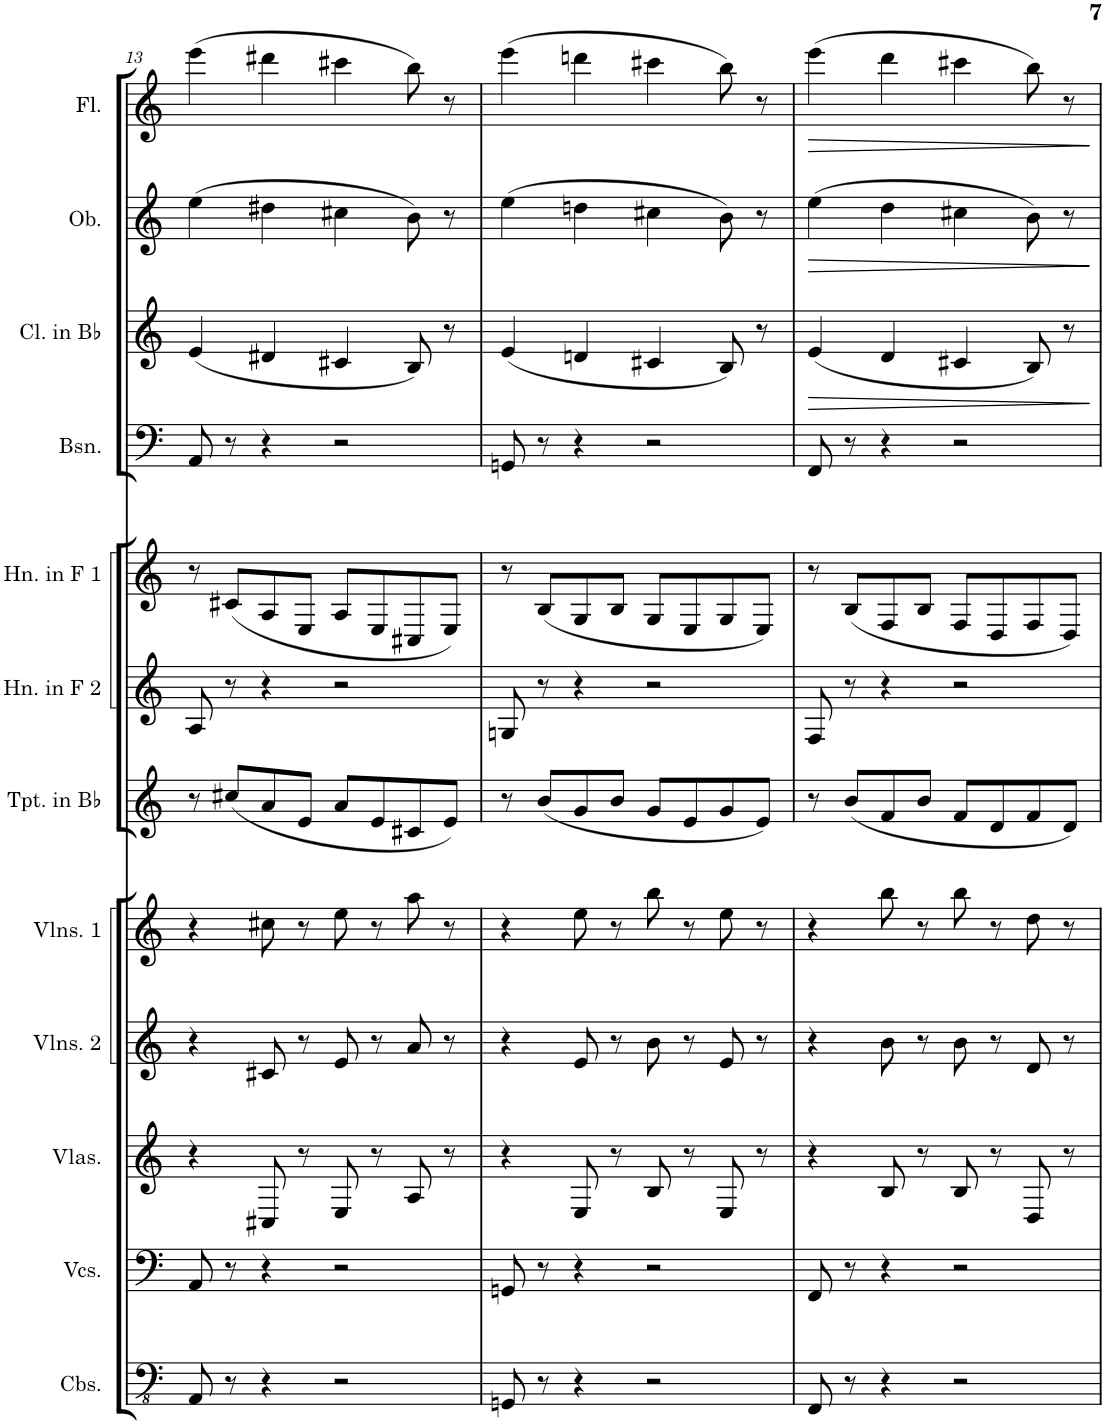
**kern	**kern	**kern	**kern	**kern	**kern	**kern	**kern	**kern	**kern	**dynam	**kern	**dynam	**kern	**dynam
*part12	*part11	*part10	*part9	*part8	*part7	*part6	*part5	*part4	*part3	*part3	*part2	*part2	*part1	*part1
*staff12	*staff11	*staff10	*staff9	*staff8	*staff7	*staff6	*staff5	*staff4	*staff3	*staff3	*staff2	*staff2	*staff1	*staff1
*I"Contrabasses	*I"Violoncellos	*I"Violas	*I"Violins 2	*I"Violins 1	*I"Trumpet in Bb	*I"Horn in F 2	*I"Horn in F 1	*I"Bassoon	*I"Clarinet in Bb	*	*I"Oboe	*	*I"Flute	*
*I'Cbs.	*I'Vcs.	*I'Vlas.	*I'Vlns. 2	*I'Vlns. 1	*I'Tpt. in Bb	*I'Hn. in F 2	*I'Hn. in F 1	*I'Bsn.	*I'Cl. in Bb	*	*I'Ob.	*	*I'Fl.	*
!!LO:PB:g=z
*clefFv4	*clefF4	*clefG2	*clefG2	*clefG2	*clefG2	*clefG2	*clefG2	*clefF4	*clefG2	*	*clefG2	*	*clefG2	*
*	*	*	*	*	*Trd1c2	*Trd4c7	*Trd4c7	*	*Trd1c2	*	*	*	*	*
*k[]	*k[]	*k[]	*k[]	*k[]	*k[]	*k[]	*k[]	*k[]	*k[]	*	*k[]	*	*k[]	*
*M4/4	*M4/4	*M4/4	*M4/4	*M4/4	*M4/4	*M4/4	*M4/4	*M4/4	*M4/4	*	*M4/4	*	*M4/4	*
=13	=13	=13	=13	=13	=13	=13	=13	=13	=13	=13	=13	=13	=13	=13
8AAA/	8AA/	4r	4r	4r	8r	8A/	8r	8AA/	(4e/	.	(4ee\	.	(4eee\	.
8r	8r	.	.	.	(8cc#X/L	8r	(8c#X/L	8r	.	.	.	.	.	.
4r	4r	8C#X/	8c#X/	8cc#X\	8a/	4r	8A/	4r	4d#X/	.	4dd#X\	.	4ddd#X\	.
.	.	8r	8r	8r	8e/J	.	8E/J	.	.	.	.	.	.	.
2r	2r	8E/	8e/	8ee\	8a/L	2r	8A/L	2r	4c#X/	.	4cc#X\	.	4ccc#X\	.
.	.	8r	8r	8r	8e/	.	8E/	.	.	.	.	.	.	.
.	.	8A/	8a/	8aa\	8c#X/	.	8C#X/	.	8B/)	.	8b\)	.	8bb\)	.
.	.	8r	8r	8r	8e/J)	.	8E/J)	.	8r	.	8r	.	8r	.
=14	=14	=14	=14	=14	=14	=14	=14	=14	=14	=14	=14	=14	=14	=14
8GGGn/	8GGn/	4r	4r	4r	8r	8Gn/	8r	8GGn/	(4e/	.	(4ee\	.	(4eee\	.
8r	8r	.	.	.	(8b/L	8r	(8B/L	8r	.	.	.	.	.	.
4r	4r	8E/	8e/	8ee\	8g/	4r	8G/	4r	4dn/	.	4ddn\	.	4dddn\	.
.	.	8r	8r	8r	8b/J	.	8B/J	.	.	.	.	.	.	.
2r	2r	8B/	8b\	8bb\	8g/L	2r	8G/L	2r	4c#X/	.	4cc#X\	.	4ccc#X\	.
.	.	8r	8r	8r	8e/	.	8E/	.	.	.	.	.	.	.
.	.	8E/	8e/	8ee\	8g/	.	8G/	.	8B/)	.	8b\)	.	8bb\)	.
.	.	8r	8r	8r	8e/J)	.	8E/J)	.	8r	.	8r	.	8r	.
=15	=15	=15	=15	=15	=15	=15	=15	=15	=15	=15	=15	=15	=15	=15
!	!	!	!	!	!	!	!	!	!	!LO:HP:b	!	!LO:HP:b	!	!LO:HP:b
8FFF/	8FF/	4r	4r	4r	8r	8F/	8r	8FF/	(4e/	>	(4ee\	>	(4eee\	>
8r	8r	.	.	.	(8b/L	8r	(8B/L	8r	.	.	.	.	.	.
4r	4r	8B/	8b\	8bb\	8f/	4r	8F/	4r	4d/	.	4dd\	.	4ddd\	.
.	.	8r	8r	8r	8b/J	.	8B/J	.	.	.	.	.	.	.
2r	2r	8B/	8b\	8bb\	8f/L	2r	8F/L	2r	4c#X/	.	4cc#X\	.	4ccc#X\	.
.	.	8r	8r	8r	8d/	.	8D/	.	.	.	.	.	.	.
.	.	8D/	8d/	8dd\	8f/	.	8F/	.	8B/)	.	8b\)	.	8bb\)	.
.	.	8r	8r	8r	8d/J)	.	8D/J)	.	8r	.	8r	.	8r	.
.	.	.	.	.	.	.	.	.	.	]	.	]	.	]
=	=	=	=	=	=	=	=	=	=	=	=	=	=	=
*-	*-	*-	*-	*-	*-	*-	*-	*-	*-	*-	*-	*-	*-	*-
